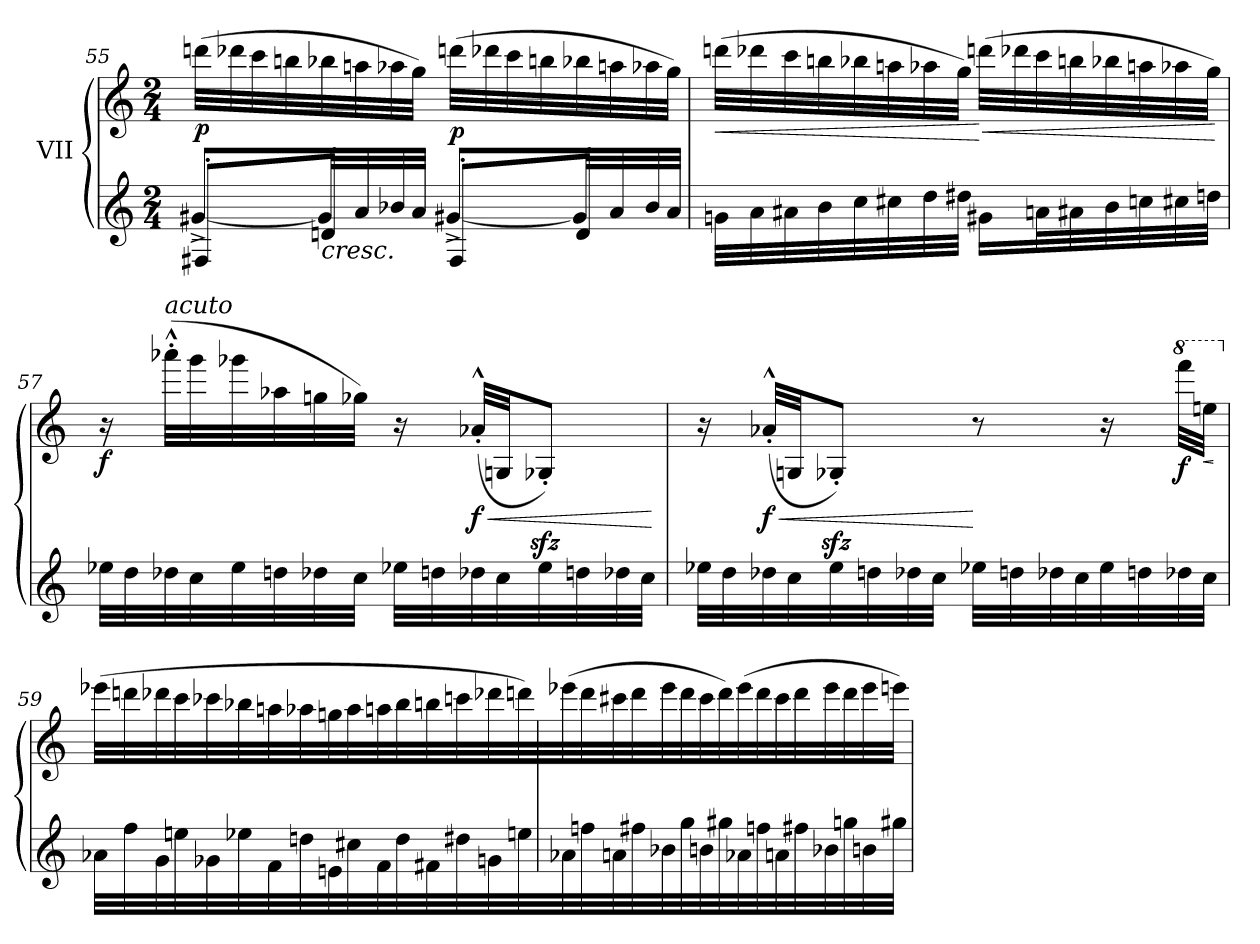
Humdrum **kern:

**kern	**kern	**dynam
*part1	*part1	*part1
*staff2	*staff1	*staff1/2
*I"VII	*	*
!!LO:PB:g=z
*clefG2	*clefG2	*
*k[]	*k[]	*
*M2/4	*M2/4	*
=55	=55	=55
*^	*	*
!	!	!	!LO:DY:b
8F#X'/L	[8g#X^/L	(>32dddn\LLL	p
.	.	32ddd-X\	.
.	.	32ccc\	.
.	.	32bbn\	.
!	!	!	!LO:HP:b=2
8dn'/J	32g#/LL]	32bb-X\	<
.	32a</	32aan\	.
.	32b-X/	32aa-X\	.
.	32a/JJJ	32gg\JJJ)	.
!	!	!	!LO:DY:a=2
8F#'/L	[8g#X^/L	(>32dddn\LLL	p
.	.	32ddd-X\	.
.	.	32ccc\	.
.	.	32bbn\	.
8d'/J	32g#/LL]	32bb-X\	.
.	32a/	32aan\	.
.	32b-/	32aa-X\	.
.	32a/JJJ	32gg\JJJ)	.
=56	=56	=56	=56
!	!	!	!LO:HP:b
*v	*v	*	*
32gn<\LLL	(>32dddn\LLL	<
32a\	32ddd-X\	.
32a#X\	32ccc\	.
32b<\	32bbn\	.
32cc<\	32bb-X\	.
32cc#X\	32aan\	.
32dd\	32aa-X\	.
32dd#X\JJJ	32gg\JJJ)	.
!	!	!LO:HP:n=1:b
16g#X\LL	(>32dddn\LLL	[ <
.	32ddd-X\	.
32an\L	32ccc\	.
32a#X\	32bbn\	.
32b\	32bb-X\	.
32ccn<\	32aan\	.
32cc#X\	32aa-X\	.
32ddn\JJJ	32gg\JJJ)	.
.	.	[
!!LO:LB:g=z
=57	=57	=57
!	!	!LO:DY:b
32ee-X<\LLL	16r	f
32dd\	.	.
!	!LO:TX:i:t=acuto	!
32dd-X\	(>32aaa-X'^^\LLL	.
32cc\	32ggg\	.
32ee-<\	32ggg-X\	.
32ddn\	32aa-X\	.
32dd-X\	32ggn\	.
32cc\JJJ	32gg-X\JJJ)	.
32ee-X\LLL	16r	.
32ddn\	.	.
!	!	!LO:HP:b
!	!	!LO:DY:n=1:b
32dd-X\	(<32a-X'^^/LLL	< f
32cc\	32Gn/JJ	.
32ee-\	8G-Xzz>'/J)	.
32ddn\	.	.
32dd-X\	.	.
32cc\JJJ	.	.
.	.	[
=58	=58	=58
32ee-X\LLL	16r	.
32dd\	.	.
!	!	!LO:HP:b
!	!	!LO:DY:n=1:b
32dd-X\	(<32a-X'^^/LLL	< f
32cc\	32Gn/JJ	.
32ee-\	8G-Xzz>'/J)	.
32ddn\	.	.
32dd-X\	.	.
32cc\JJJ	.	.
32ee-X\LLL	8r	[
32ddn\	.	.
32dd-X\	.	.
32cc\	.	.
32ee-\	16r	.
32ddn\	.	.
*	*8va	*
!	!	!LO:DY:n=2:b
32dd-X\	32ffff\LLL	f
!	!	!LO:HP:b
32cc\JJJ	32eeen\JJJ	<
.	.	[
!!LO:LB:g=z
=59	=59	=59
*	*X8va	*
!	!	!LO:DY:b
!	!	!LO:DY:n=1:b
32a-X<\LLL	(>32eee-X\LLL	p other-dynamics
32ff<\	32dddn\	.
32g<\	32ddd-X\	.
32een<\	32ccc\	.
32g-X<\	32ccc-X\	.
32ee-X\	32bb-X\	.
32f<\	32aan\	.
32ddn\	32aa-X\	.
32en<\	32ggn\	.
32cc#X\	32aa-\	.
32f<\	32aan\	.
32dd\	32bb-\	.
32f#X\	32bbn\	.
32dd#X\	32cccn\	.
32gn\	32ddd-X\	.
32een\	32dddn\)	.
=60	=60	=60
32a-X\	(>32eee-X\	.
32ffn\	32ddd\	.
32an\	32ccc#X\	.
32ff#X\	32ddd\	.
32b-X\	32eee-\	.
32gg\	32ddd\	.
32bn\	32ccc#\	.
32gg#X\	32ddd\)	.
32a-X<\	(>32eee-\	.
32ffn\	32ddd\	.
32an\	32ccc#\	.
32ff#X\	32ddd\	.
32b-X\	32eee-\	.
32ggn\	32ddd\	.
32bn\	32eee-\	.
32gg#X\JJJ	32eeen\JJJ)	.
.	.	[
=	=	=
*-	*-	*-
